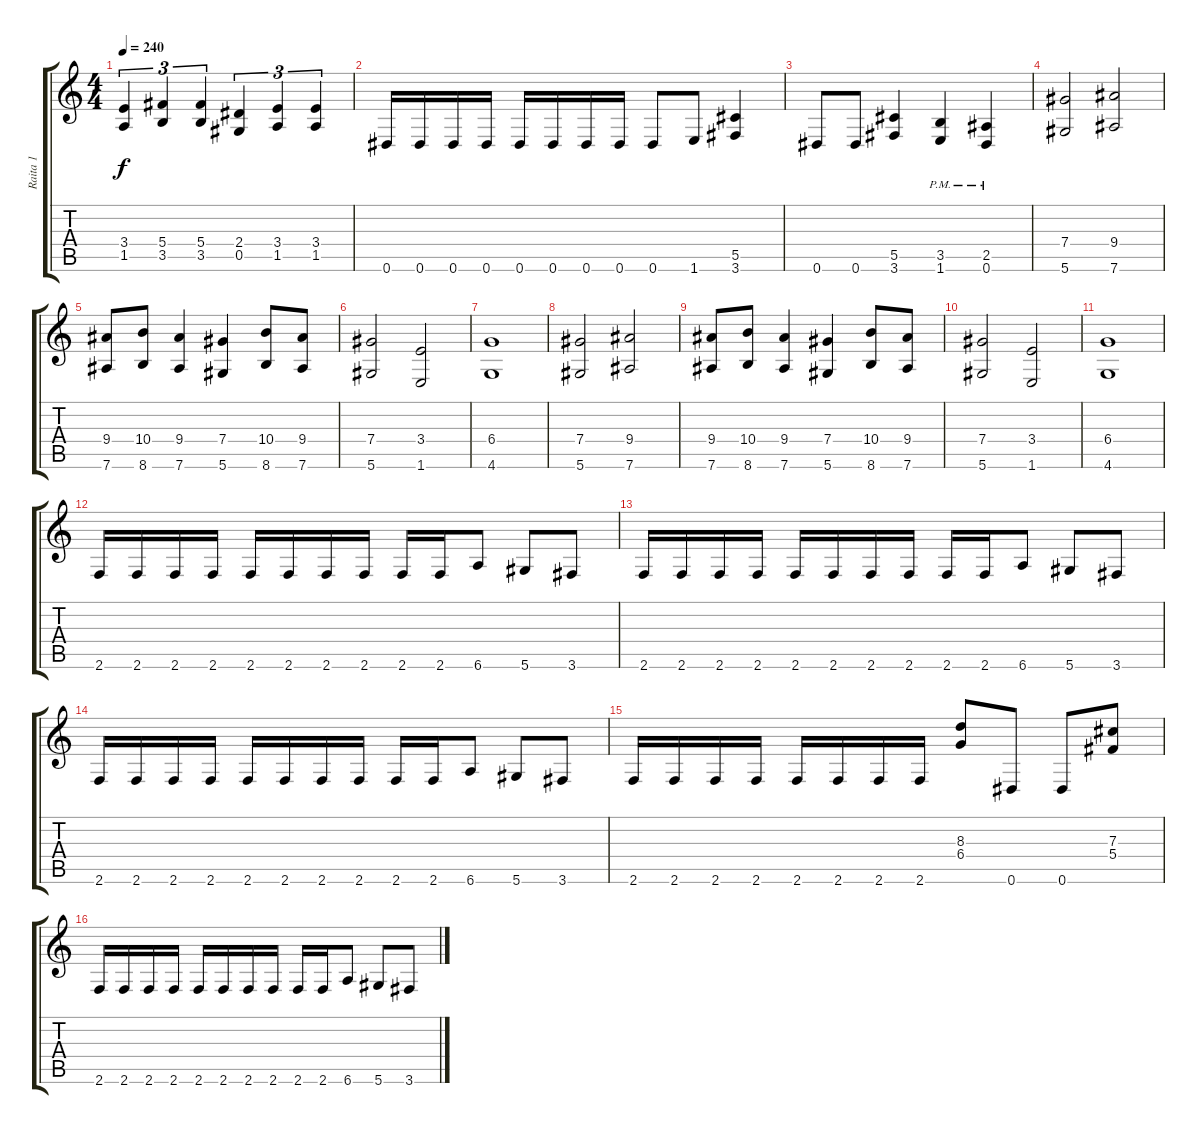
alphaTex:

\track ("Raita 1" "Raita 1") {instrument distortionguitar}
\staff {score tabs}
\tuning (Eb4 Bb3 Gb3 Db3 Ab2 Eb2) {hide}
\ts (4 4)
\tempo 240
\clef g2
\ks c
(3.4 1.5).4{tu (3 2) dy f} (5.4 3.5).4{tu (3 2)} (5.4 3.5).4{tu (3 2)} (2.4 0.5).4{tu (3 2)} (3.4 1.5).4{tu (3 2)} (3.4 1.5).4{tu (3 2)} |
0.6.16 0.6.16 0.6.16 0.6.16 0.6.16 0.6.16 0.6.16 0.6.16 0.6.8 1.6.8 (5.5 3.6).4 |
0.6.8 0.6.8 (5.5 3.6).4 (3.5{pm} 1.6{pm}).4 (2.5{pm} 0.6{pm}).4 |
(7.4 5.6).2 (9.4 7.6).2 |
(9.4 7.6).8 (10.4 8.6).8 (9.4 7.6).4 (7.4 5.6).4 (10.4 8.6).8 (9.4 7.6).8 |
(7.4 5.6).2 (3.4 1.6).2 |
(6.4 4.6).1 |
(7.4 5.6).2 (9.4 7.6).2 |
(9.4 7.6).8 (10.4 8.6).8 (9.4 7.6).4 (7.4 5.6).4 (10.4 8.6).8 (9.4 7.6).8 |
(7.4 5.6).2 (3.4 1.6).2 |
(6.4 4.6).1 |
2.6.16 2.6.16 2.6.16 2.6.16 2.6.16 2.6.16 2.6.16 2.6.16 2.6.16 2.6.16 6.6.8 5.6.8 3.6.8 |
2.6.16 2.6.16 2.6.16 2.6.16 2.6.16 2.6.16 2.6.16 2.6.16 2.6.16 2.6.16 6.6.8 5.6.8 3.6.8 |
2.6.16 2.6.16 2.6.16 2.6.16 2.6.16 2.6.16 2.6.16 2.6.16 2.6.16 2.6.16 6.6.8 5.6.8 3.6.8 |
2.6.16 2.6.16 2.6.16 2.6.16 2.6.16 2.6.16 2.6.16 2.6.16 (8.3 6.4).8 0.6.8 0.6.8 (7.3 5.4).8 |
2.6.16 2.6.16 2.6.16 2.6.16 2.6.16 2.6.16 2.6.16 2.6.16 2.6.16 2.6.16 6.6.8 5.6.8 3.6.8
